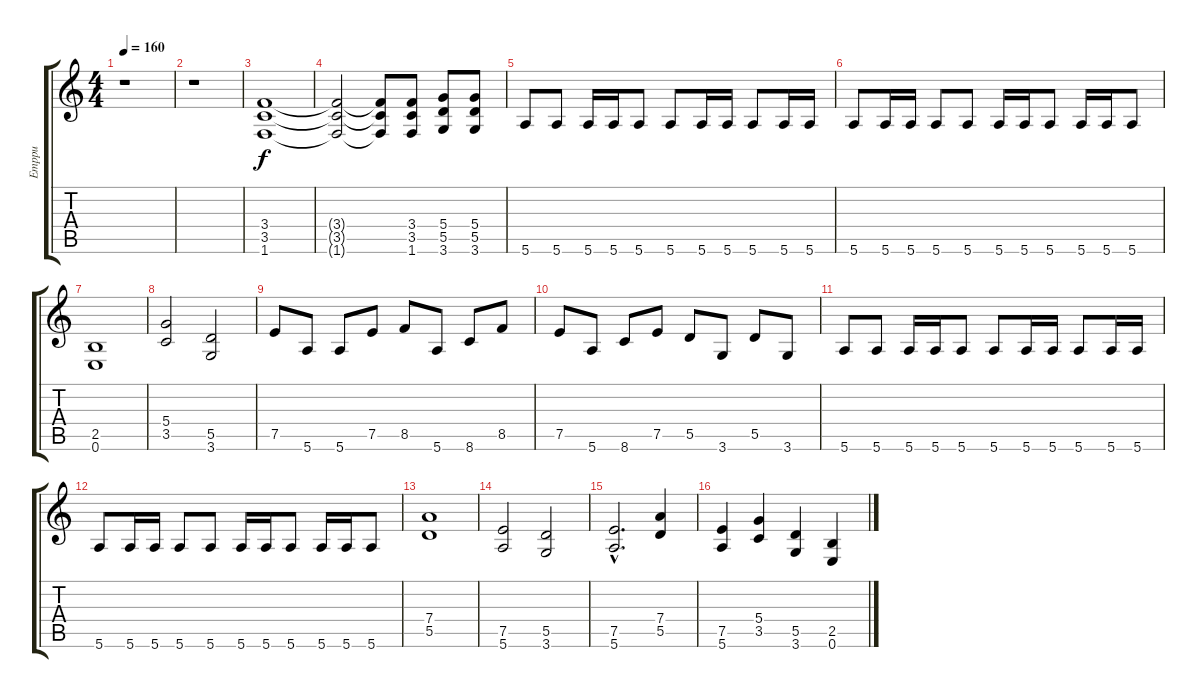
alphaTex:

\track ("Emppu" "Emppu") {instrument overdrivenguitar}
\staff {score tabs}
\tuning (E4 B3 G3 D3 A2 E2) {hide}
\ts (4 4)
\tempo 160
\clef g2
\ks c
r.1{dy f} |
r.1 |
(3.4 3.5 1.6).1 |
(3.4{t} 3.5{t} 1.6{t}).2 (3.4{t} 3.5{t} 1.6{t}).8 (3.4 3.5 1.6).8 (5.4 5.5 3.6).8 (5.4 5.5 3.6).8 |
5.6.8 5.6.8 5.6.16 5.6.16 5.6.8 5.6.8 5.6.16 5.6.16 5.6.8 5.6.16 5.6.16 |
5.6.8 5.6.16 5.6.16 5.6.8 5.6.8 5.6.16 5.6.16 5.6.8 5.6.16 5.6.16 5.6.8 |
(2.5 0.6).1 |
(5.4 3.5).2 (5.5 3.6).2 |
7.5.8 5.6.8 5.6.8 7.5.8 8.5.8 5.6.8 8.6.8 8.5.8 |
7.5.8 5.6.8 8.6.8 7.5.8 5.5.8 3.6.8 5.5.8 3.6.8 |
5.6.8 5.6.8 5.6.16 5.6.16 5.6.8 5.6.8 5.6.16 5.6.16 5.6.8 5.6.16 5.6.16 |
5.6.8 5.6.16 5.6.16 5.6.8 5.6.8 5.6.16 5.6.16 5.6.8 5.6.16 5.6.16 5.6.8 |
(7.4 5.5).1 |
(7.5 5.6).2 (5.5 3.6).2 |
(7.5{hac} 5.6{hac}).2{d} (7.4 5.5).4 |
(7.5 5.6).4 (5.4 3.5).4 (5.5 3.6).4 (2.5 0.6).4
